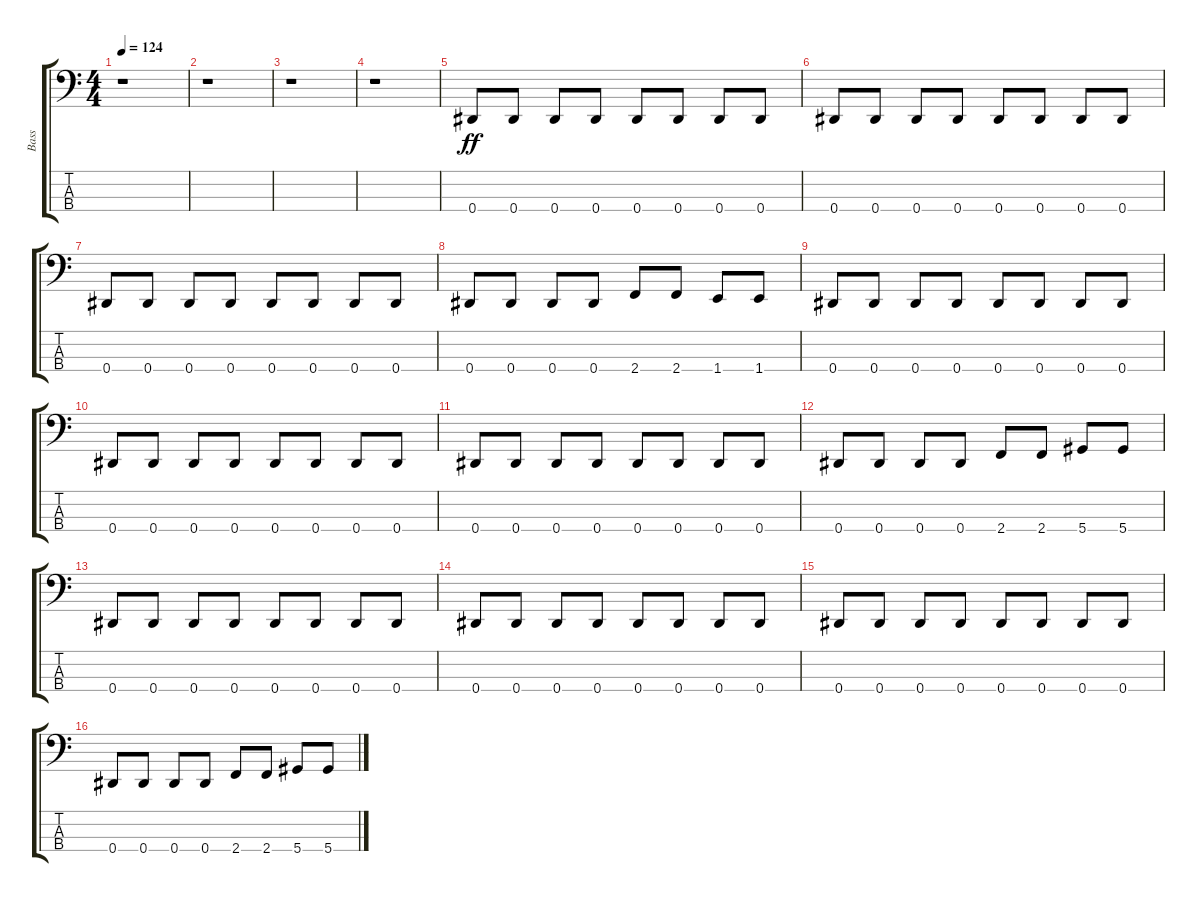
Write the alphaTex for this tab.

\track ("Bass" "Bass") {instrument electricbassfinger}
\staff {score tabs}
\tuning (Gb2 Db2 Ab1 Eb1) {hide}
\ts (4 4)
\tempo 124
\clef f4
\ks c
r.1{dy ff instrument electricbassfinger} |
r.1 |
r.1 |
r.1 |
0.4.8{volume 16 instrument electricbassfinger} 0.4.8 0.4.8 0.4.8 0.4.8 0.4.8 0.4.8 0.4.8 |
0.4.8 0.4.8 0.4.8 0.4.8 0.4.8 0.4.8 0.4.8 0.4.8 |
0.4.8 0.4.8 0.4.8 0.4.8 0.4.8 0.4.8 0.4.8 0.4.8 |
0.4.8 0.4.8 0.4.8 0.4.8 2.4.8 2.4.8 1.4.8 1.4.8 |
0.4.8 0.4.8 0.4.8 0.4.8 0.4.8 0.4.8 0.4.8 0.4.8 |
0.4.8 0.4.8 0.4.8 0.4.8 0.4.8 0.4.8 0.4.8 0.4.8 |
0.4.8 0.4.8 0.4.8 0.4.8 0.4.8 0.4.8 0.4.8 0.4.8 |
0.4.8 0.4.8 0.4.8 0.4.8 2.4.8 2.4.8 5.4.8 5.4.8 |
0.4.8 0.4.8 0.4.8 0.4.8 0.4.8 0.4.8 0.4.8 0.4.8 |
0.4.8 0.4.8 0.4.8 0.4.8 0.4.8 0.4.8 0.4.8 0.4.8 |
0.4.8 0.4.8 0.4.8 0.4.8 0.4.8 0.4.8 0.4.8 0.4.8 |
0.4.8 0.4.8 0.4.8 0.4.8 2.4.8 2.4.8 5.4.8 5.4.8
